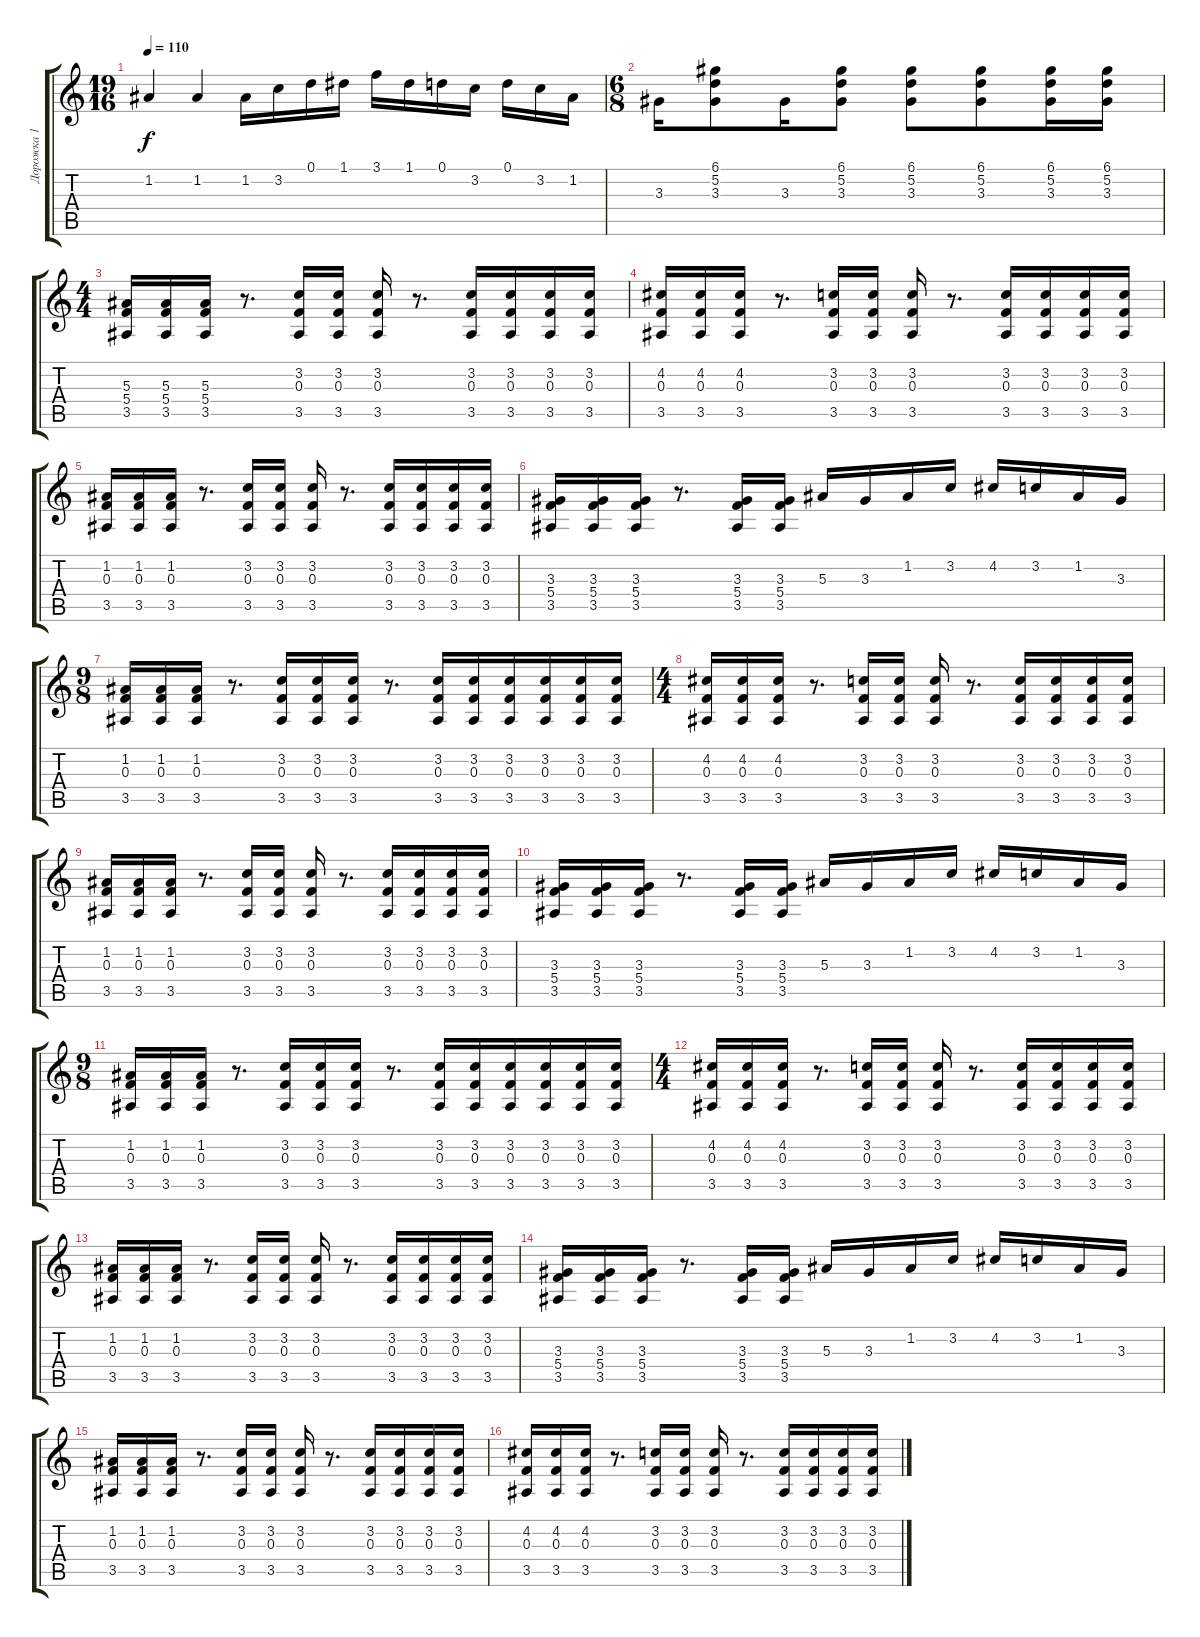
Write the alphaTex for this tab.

\track ("Дорожка 1" "Дорожка 1") {instrument distortionguitar}
\staff {score tabs}
\tuning (D4 A3 F3 C3 G2 D2) {hide}
\ts (19 16)
\tempo 110
\clef g2
\ks c
1.2.4{dy f} 1.2.4 1.2.16 3.2.16 0.1.16 1.1.16 3.1.16 1.1.16 0.1.16 3.2.16 0.1.16 3.2.16 1.2.16 |
\ts (6 8)
3.3.16 (6.1 5.2 3.3).8 3.3.16 (6.1 5.2 3.3).8 (6.1 5.2 3.3).8 (6.1 5.2 3.3).8 (6.1 5.2 3.3).16 (6.1 5.2 3.3).16 |
\ts (4 4)
(5.3 5.4 3.5).16 (5.3 5.4 3.5).16 (5.3 5.4 3.5).16 r.8{d} (3.2 0.3 3.5).16 (3.2 0.3 3.5).16 (3.2 0.3 3.5).16 r.8{d} (3.2 0.3 3.5).16 (3.2 0.3 3.5).16 (3.2 0.3 3.5).16 (3.2 0.3 3.5).16 |
(4.2 0.3 3.5).16 (4.2 0.3 3.5).16 (4.2 0.3 3.5).16 r.8{d} (3.2 0.3 3.5).16 (3.2 0.3 3.5).16 (3.2 0.3 3.5).16 r.8{d} (3.2 0.3 3.5).16 (3.2 0.3 3.5).16 (3.2 0.3 3.5).16 (3.2 0.3 3.5).16 |
(1.2 0.3 3.5).16 (1.2 0.3 3.5).16 (1.2 0.3 3.5).16 r.8{d} (3.2 0.3 3.5).16 (3.2 0.3 3.5).16 (3.2 0.3 3.5).16 r.8{d} (3.2 0.3 3.5).16 (3.2 0.3 3.5).16 (3.2 0.3 3.5).16 (3.2 0.3 3.5).16 |
(3.3 5.4 3.5).16 (3.3 5.4 3.5).16 (3.3 5.4 3.5).16 r.8{d} (3.3 5.4 3.5).16 (3.3 5.4 3.5).16 5.3.16 3.3.16 1.2.16 3.2.16 4.2.16 3.2.16 1.2.16 3.3.16 |
\ts (9 8)
(1.2 0.3 3.5).16 (1.2 0.3 3.5).16 (1.2 0.3 3.5).16 r.8{d} (3.2 0.3 3.5).16 (3.2 0.3 3.5).16 (3.2 0.3 3.5).16 r.8{d} (3.2 0.3 3.5).16 (3.2 0.3 3.5).16 (3.2 0.3 3.5).16 (3.2 0.3 3.5).16 (3.2 0.3 3.5).16 (3.2 0.3 3.5).16 |
\ts (4 4)
(4.2 0.3 3.5).16 (4.2 0.3 3.5).16 (4.2 0.3 3.5).16 r.8{d} (3.2 0.3 3.5).16 (3.2 0.3 3.5).16 (3.2 0.3 3.5).16 r.8{d} (3.2 0.3 3.5).16 (3.2 0.3 3.5).16 (3.2 0.3 3.5).16 (3.2 0.3 3.5).16 |
(1.2 0.3 3.5).16 (1.2 0.3 3.5).16 (1.2 0.3 3.5).16 r.8{d} (3.2 0.3 3.5).16 (3.2 0.3 3.5).16 (3.2 0.3 3.5).16 r.8{d} (3.2 0.3 3.5).16 (3.2 0.3 3.5).16 (3.2 0.3 3.5).16 (3.2 0.3 3.5).16 |
(3.3 5.4 3.5).16 (3.3 5.4 3.5).16 (3.3 5.4 3.5).16 r.8{d} (3.3 5.4 3.5).16 (3.3 5.4 3.5).16 5.3.16 3.3.16 1.2.16 3.2.16 4.2.16 3.2.16 1.2.16 3.3.16 |
\ts (9 8)
(1.2 0.3 3.5).16 (1.2 0.3 3.5).16 (1.2 0.3 3.5).16 r.8{d} (3.2 0.3 3.5).16 (3.2 0.3 3.5).16 (3.2 0.3 3.5).16 r.8{d} (3.2 0.3 3.5).16 (3.2 0.3 3.5).16 (3.2 0.3 3.5).16 (3.2 0.3 3.5).16 (3.2 0.3 3.5).16 (3.2 0.3 3.5).16 |
\ts (4 4)
(4.2 0.3 3.5).16 (4.2 0.3 3.5).16 (4.2 0.3 3.5).16 r.8{d} (3.2 0.3 3.5).16 (3.2 0.3 3.5).16 (3.2 0.3 3.5).16 r.8{d} (3.2 0.3 3.5).16 (3.2 0.3 3.5).16 (3.2 0.3 3.5).16 (3.2 0.3 3.5).16 |
(1.2 0.3 3.5).16 (1.2 0.3 3.5).16 (1.2 0.3 3.5).16 r.8{d} (3.2 0.3 3.5).16 (3.2 0.3 3.5).16 (3.2 0.3 3.5).16 r.8{d} (3.2 0.3 3.5).16 (3.2 0.3 3.5).16 (3.2 0.3 3.5).16 (3.2 0.3 3.5).16 |
(3.3 5.4 3.5).16 (3.3 5.4 3.5).16 (3.3 5.4 3.5).16 r.8{d} (3.3 5.4 3.5).16 (3.3 5.4 3.5).16 5.3.16 3.3.16 1.2.16 3.2.16 4.2.16 3.2.16 1.2.16 3.3.16 |
(1.2 0.3 3.5).16 (1.2 0.3 3.5).16 (1.2 0.3 3.5).16 r.8{d} (3.2 0.3 3.5).16 (3.2 0.3 3.5).16 (3.2 0.3 3.5).16 r.8{d} (3.2 0.3 3.5).16 (3.2 0.3 3.5).16 (3.2 0.3 3.5).16 (3.2 0.3 3.5).16 |
(4.2 0.3 3.5).16 (4.2 0.3 3.5).16 (4.2 0.3 3.5).16 r.8{d} (3.2 0.3 3.5).16 (3.2 0.3 3.5).16 (3.2 0.3 3.5).16 r.8{d} (3.2 0.3 3.5).16 (3.2 0.3 3.5).16 (3.2 0.3 3.5).16 (3.2 0.3 3.5).16
